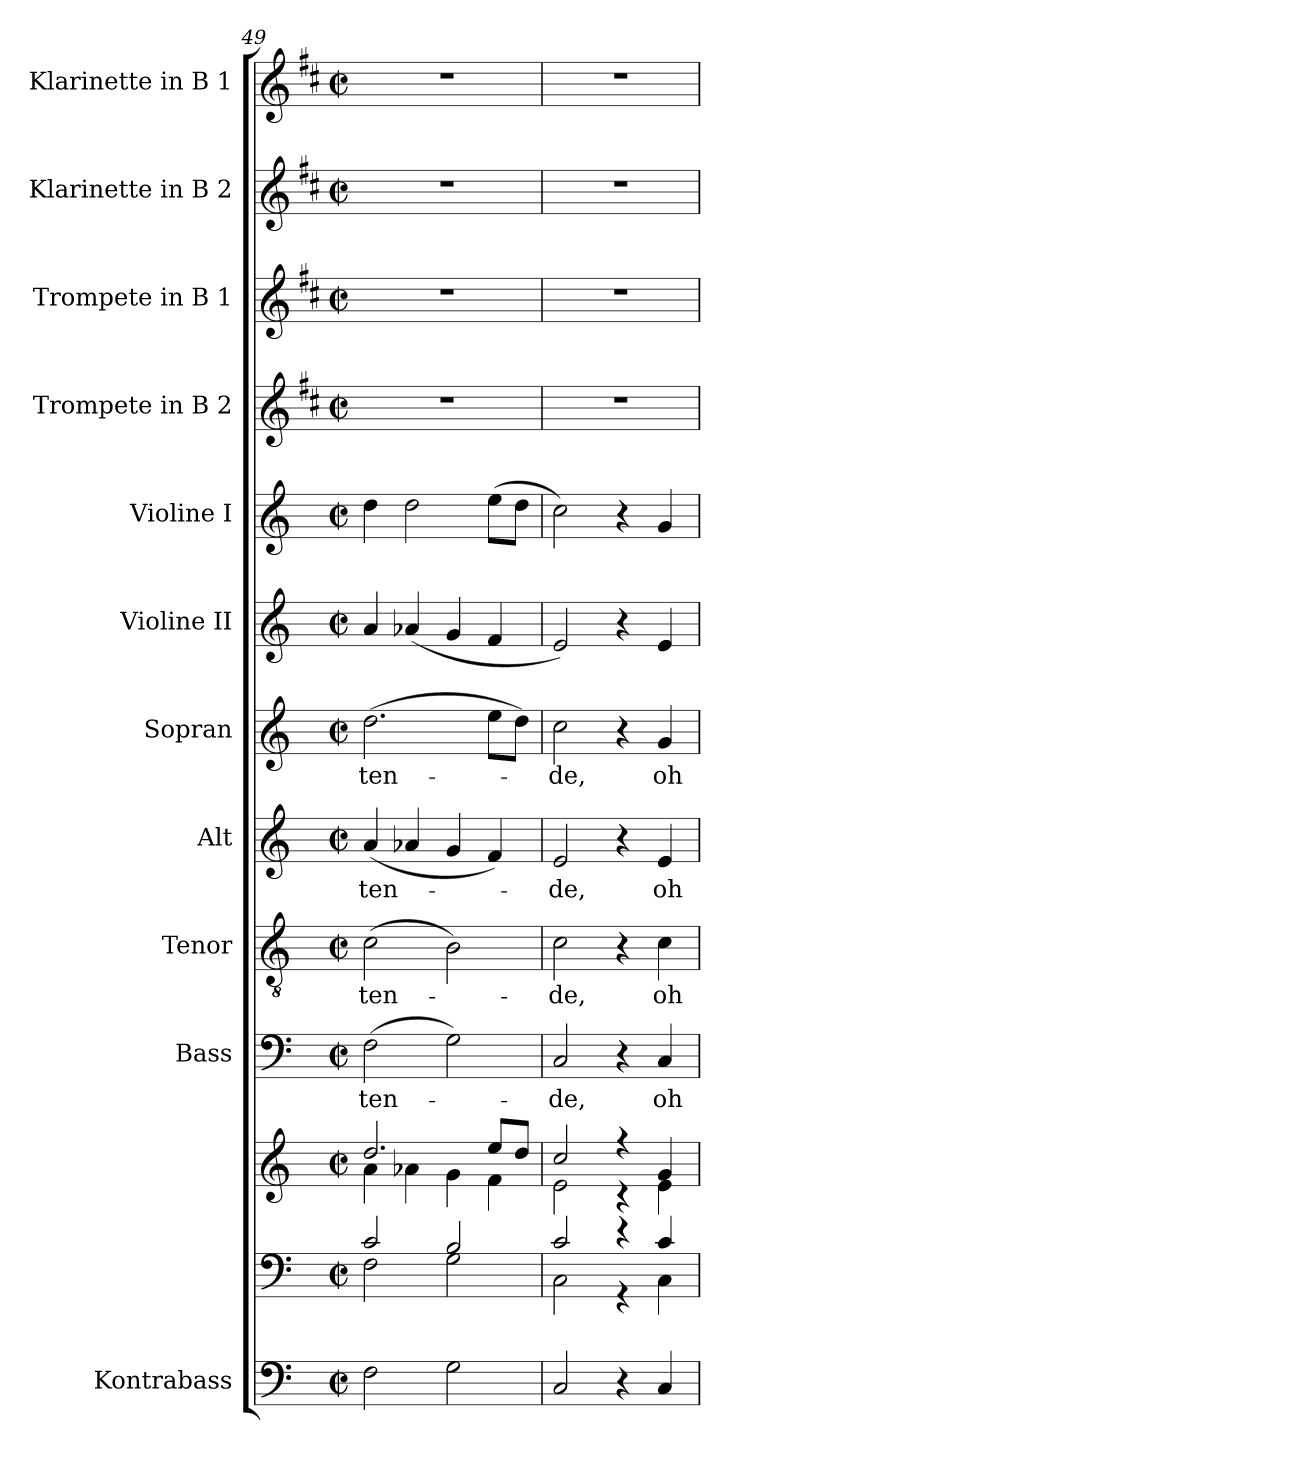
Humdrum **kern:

**kern	**kern	**kern	**kern	**text	**kern	**text	**kern	**text	**kern	**text	**kern	**kern	**kern	**kern	**kern	**kern
*part12	*part11	*part11	*part10	*part10	*part9	*part9	*part8	*part8	*part7	*part7	*part6	*part5	*part4	*part3	*part2	*part1
*staff13	*staff12	*staff11	*staff10	*staff10	*staff9	*staff9	*staff8	*staff8	*staff7	*staff7	*staff6	*staff5	*staff4	*staff3	*staff2	*staff1
*I"Kontrabass	*	*	*I"Bass	*	*I"Tenor	*	*I"Alt	*	*I"Sopran	*	*I"Violine II	*I"Violine I	*I"Trompete in B 2	*I"Trompete in B 1	*I"Klarinette in B 2	*I"Klarinette in B 1
*I'Kb.	*	*	*I'B	*	*I'T	*	*I'A	*	*I'S	*	*I'Vl. II	*I'Vl. I	*	*	*	*
*clefF4	*clefF4	*clefG2	*clefF4	*	*clefGv2	*	*clefG2	*	*clefG2	*	*clefG2	*clefG2	*clefG2	*clefG2	*clefG2	*clefG2
*ITrd7c12	*	*	*	*	*	*	*	*	*	*	*	*	*ITrd1c2	*ITrd1c2	*ITrd1c2	*ITrd1c2
*k[]	*k[]	*k[]	*k[]	*	*k[]	*	*k[]	*	*k[]	*	*k[]	*k[]	*k[]	*k[]	*k[]	*k[]
*C:	*C:	*C:	*C:	*	*C:	*	*C:	*	*C:	*	*C:	*C:	*C:	*C:	*C:	*C:
*M2/2	*M2/2	*M2/2	*M2/2	*	*M2/2	*	*M2/2	*	*M2/2	*	*M2/2	*M2/2	*M2/2	*M2/2	*M2/2	*M2/2
*met(c|)	*met(c|)	*met(c|)	*met(c|)	*	*met(c|)	*	*met(c|)	*	*met(c|)	*	*met(c|)	*met(c|)	*met(c|)	*met(c|)	*met(c|)	*met(c|)
=49	=49	=49	=49	=49	=49	=49	=49	=49	=49	=49	=49	=49	=49	=49	=49	=49
*	*^	*^	*	*	*	*	*	*	*	*	*	*	*	*	*	*
!	!	!	!	!	!	!LO:LY:b	!	!LO:LY:b	!	!LO:LY:b	!	!LO:LY:b	!	!	!	!	!	!
2FF\	2c/	2F\	2.dd/	4a\	(>2F\	-ten-	(>2c\	-ten-	(<4a/	-ten-	(>2.dd\	-ten-	4a/	4dd\	1r	1r	1r	1r
.	.	.	.	4a-X\	.	.	.	.	4a-X/	.	.	.	(<4a-X/	2dd\	.	.	.	.
2GG\	2B/	2G\	.	4g\	2G\)	.	2B\)	.	4g/	.	.	.	4g/	.	.	.	.	.
.	.	.	8ee/L	4f\	.	.	.	.	4f/)	.	8ee\L	.	4f/	(>8ee\L	.	.	.	.
.	.	.	8dd/J	.	.	.	.	.	.	.	8dd\J)	.	.	8dd\J	.	.	.	.
=50	=50	=50	=50	=50	=50	=50	=50	=50	=50	=50	=50	=50	=50	=50	=50	=50	=50	=50
!	!	!	!	!	!	!LO:LY:b	!	!LO:LY:b	!	!LO:LY:b	!	!LO:LY:b	!	!	!	!	!	!
2CC/	2c/	2C\	2cc/	2e\	2C/	-de,	2c\	-de,	2e/	-de,	2cc\	-de,	2e/)	2cc\)	1r	1r	1r	1r
4r	4r	4r	4r	4r	4r	.	4r	.	4r	.	4r	.	4r	4r	.	.	.	.
!	!	!	!	!	!	!LO:LY:b	!	!LO:LY:b	!	!LO:LY:b	!	!LO:LY:b	!	!	!	!	!	!
4CC/	4c/	4C\	4g/	4e\	4C/	oh	4c\	oh	4e/	oh	4g/	oh	4e/	4g/	.	.	.	.
*	*v	*v	*	*	*	*	*	*	*	*	*	*	*	*	*	*	*	*
*	*	*v	*v	*	*	*	*	*	*	*	*	*	*	*	*	*	*
=	=	=	=	=	=	=	=	=	=	=	=	=	=	=	=	=
*-	*-	*-	*-	*-	*-	*-	*-	*-	*-	*-	*-	*-	*-	*-	*-	*-
